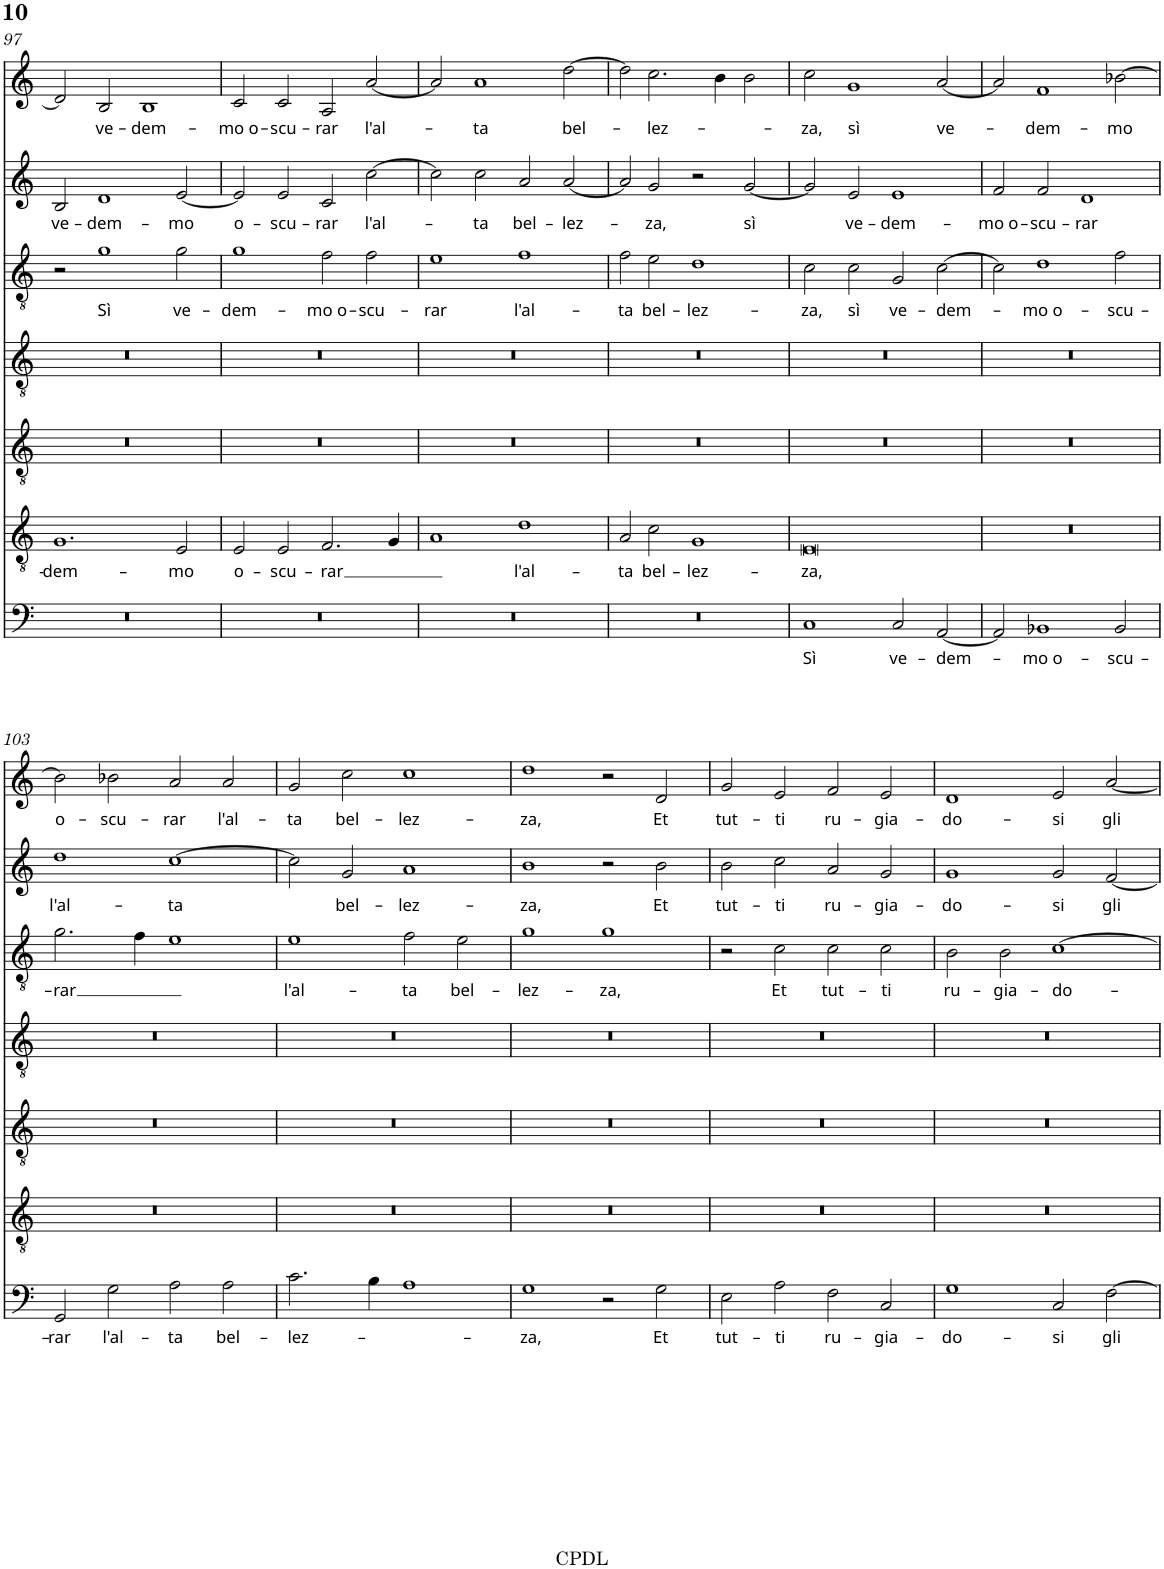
**kern	**text	**kern	**text	**kern	**kern	**kern	**text	**kern	**text	**kern	**text
*part7	*part7	*part6	*part6	*part5	*part4	*part3	*part3	*part2	*part2	*part1	*part1
*staff7	*staff7	*staff6	*staff6	*staff5	*staff4	*staff3	*staff3	*staff2	*staff2	*staff1	*staff1
*I"Bassus	*	*I"Quintus	*	*I"Settima	*I"Altus	*I"Tenor	*	*I"Sesto	*	*I"Cantus	*
!!LO:PB:g=z
*clefF4	*	*clefGv2	*	*clefGv2	*clefGv2	*clefGv2	*	*clefG2	*	*clefG2	*
*k[]	*	*k[]	*	*k[]	*k[]	*k[]	*	*k[]	*	*k[]	*
*M4/2	*	*M4/2	*	*M4/2	*M4/2	*M4/2	*	*M4/2	*	*M4/2	*
=97	=97	=97	=97	=97	=97	=97	=97	=97	=97	=97	=97
!	!	!	!LO:LY:b	!	!	!	!	!	!LO:LY:b	!	!
0r	.	1.G	-dem-	0r	0r	2r	.	2B/	ve-	2d/]	.
!	!	!	!	!	!	!	!LO:LY:b	!	!LO:LY:b	!	!LO:LY:b
.	.	.	.	.	.	1g	Sì	1d	-dem-	2B/	ve-
!	!	!	!	!	!	!	!	!	!	!	!LO:LY:b
.	.	.	.	.	.	.	.	.	.	1B	-dem-
!	!	!	!LO:LY:b	!	!	!	!LO:LY:b	!	!LO:LY:b	!	!
.	.	2E/	-mo	.	.	2g\	ve-	[<2e/	-mo	.	.
=98	=98	=98	=98	=98	=98	=98	=98	=98	=98	=98	=98
!	!	!	!LO:LY:b	!	!	!	!LO:LY:b	!	!LO:LY:b	!	!LO:LY:b
0r	.	2E/	o-	0r	0r	1g	-dem-	2e/]	o-	2c/	-mo o-
!	!	!	!LO:LY:b	!	!	!	!	!	!LO:LY:b	!	!LO:LY:b
.	.	2E/	-scu-	.	.	.	.	2e/	-scu-	2c/	-scu-
!	!	!	!LO:LY:b	!	!	!	!LO:LY:b	!	!LO:LY:b	!	!LO:LY:b
.	.	2.F/	-rar	.	.	2f\	-mo o-	2c/	-rar	2A/	-rar
!	!	!	!	!	!	!	!LO:LY:b	!	!LO:LY:b	!	!LO:LY:b
.	.	.	.	.	.	2f\	-scu-	[>2cc\	l'al-	[<2a/	l'al-
.	.	4G/	.	.	.	.	.	.	.	.	.
=99	=99	=99	=99	=99	=99	=99	=99	=99	=99	=99	=99
!	!	!	!	!	!	!	!LO:LY:b	!	!	!	!
0r	.	1A	.	0r	0r	1e	-rar	2cc\]	.	2a/]	.
!	!	!	!	!	!	!	!	!	!LO:LY:b	!	!LO:LY:b
.	.	.	.	.	.	.	.	2cc\	-ta	1a	-ta
!	!	!	!LO:LY:b	!	!	!	!LO:LY:b	!	!LO:LY:b	!	!
.	.	1d	l'al-	.	.	1f	l'al-	2a/	bel-	.	.
!	!	!	!	!	!	!	!	!	!LO:LY:b	!	!LO:LY:b
.	.	.	.	.	.	.	.	[<2a/	-lez-	[>2dd\	bel-
=100	=100	=100	=100	=100	=100	=100	=100	=100	=100	=100	=100
!	!	!	!LO:LY:b	!	!	!	!LO:LY:b	!	!	!	!
0r	.	2A/	-ta	0r	0r	2f\	-ta	2a/]	.	2dd\]	.
!	!	!	!LO:LY:b	!	!	!	!LO:LY:b	!	!LO:LY:b	!	!LO:LY:b
.	.	2c\	bel-	.	.	2e\	bel-	2g/	-za,	2.cc\	-lez-
!	!	!	!LO:LY:b	!	!	!	!LO:LY:b	!	!	!	!
.	.	1G	-lez-	.	.	1d	-lez-	2r	.	.	.
.	.	.	.	.	.	.	.	.	.	4b\	.
!	!	!	!	!	!	!	!	!	!LO:LY:b	!	!
.	.	.	.	.	.	.	.	[<2g/	sì	2b\	.
=101	=101	=101	=101	=101	=101	=101	=101	=101	=101	=101	=101
!	!LO:LY:b	!	!LO:LY:b	!	!	!	!LO:LY:b	!	!	!	!LO:LY:b
1C	Sì	0E	-za,	0r	0r	2c\	-za,	2g/]	.	2cc\	-za,
!	!	!	!	!	!	!	!LO:LY:b	!	!LO:LY:b	!	!LO:LY:b
.	.	.	.	.	.	2c\	sì	2e/	ve-	1g	sì
!	!LO:LY:b	!	!	!	!	!	!LO:LY:b	!	!LO:LY:b	!	!
2C/	ve-	.	.	.	.	2G/	ve-	1e	-dem-	.	.
!	!LO:LY:b	!	!	!	!	!	!LO:LY:b	!	!	!	!LO:LY:b
[<2AA/	-dem-	.	.	.	.	[>2c\	-dem-	.	.	[<2a/	ve-
=102	=102	=102	=102	=102	=102	=102	=102	=102	=102	=102	=102
!	!	!	!	!	!	!	!	!	!LO:LY:b	!	!
2AA/]	.	0r	.	0r	0r	2c\]	.	2f/	-mo o-	2a/]	.
!	!LO:LY:b	!	!	!	!	!	!LO:LY:b	!	!LO:LY:b	!	!LO:LY:b
1BB-X	-mo o-	.	.	.	.	1d	-mo o-	2f/	-scu-	1f	-dem-
!	!	!	!	!	!	!	!	!	!LO:LY:b	!	!
.	.	.	.	.	.	.	.	1d	-rar	.	.
!	!LO:LY:b	!	!	!	!	!	!LO:LY:b	!	!	!	!LO:LY:b
2BB-/	-scu-	.	.	.	.	2f\	-scu-	.	.	[>2b-X\	-mo
!!LO:LB:g=z
=103	=103	=103	=103	=103	=103	=103	=103	=103	=103	=103	=103
!	!LO:LY:b	!	!	!	!	!	!LO:LY:b	!	!LO:LY:b	!	!LO:LY:b
2GG/	-rar	0r	.	0r	0r	2.g\	-rar	1dd	l'al-	2b-\]	o-
!	!LO:LY:b	!	!	!	!	!	!	!	!	!	!LO:LY:b
2G\	l'al-	.	.	.	.	.	.	.	.	2b-X\	-scu-
.	.	.	.	.	.	4f\	.	.	.	.	.
!	!LO:LY:b	!	!	!	!	!	!	!	!LO:LY:b	!	!LO:LY:b
2A\	-ta	.	.	.	.	1e	.	[>1cc	-ta	2a/	-rar
!	!LO:LY:b	!	!	!	!	!	!	!	!	!	!LO:LY:b
2A\	bel-	.	.	.	.	.	.	.	.	2a/	l'al-
=104	=104	=104	=104	=104	=104	=104	=104	=104	=104	=104	=104
!	!LO:LY:b	!	!	!	!	!	!LO:LY:b	!	!	!	!LO:LY:b
2.c\	-lez-	0r	.	0r	0r	1e	l'al-	2cc\]	.	2g/	-ta
!	!	!	!	!	!	!	!	!	!LO:LY:b	!	!LO:LY:b
.	.	.	.	.	.	.	.	2g/	bel-	2cc\	bel-
4B\	.	.	.	.	.	.	.	.	.	.	.
!	!	!	!	!	!	!	!LO:LY:b	!	!LO:LY:b	!	!LO:LY:b
1A	.	.	.	.	.	2f\	-ta	1a	-lez-	1cc	-lez-
!	!	!	!	!	!	!	!LO:LY:b	!	!	!	!
.	.	.	.	.	.	2e\	bel-	.	.	.	.
=105	=105	=105	=105	=105	=105	=105	=105	=105	=105	=105	=105
!	!LO:LY:b	!	!	!	!	!	!LO:LY:b	!	!LO:LY:b	!	!LO:LY:b
1G	-za,	0r	.	0r	0r	1g	-lez-	1b	-za,	1dd	-za,
!	!	!	!	!	!	!	!LO:LY:b	!	!	!	!
2r	.	.	.	.	.	1g	-za,	2r	.	2r	.
!	!LO:LY:b	!	!	!	!	!	!	!	!LO:LY:b	!	!LO:LY:b
2G\	Et	.	.	.	.	.	.	2b\	Et	2d/	Et
=106	=106	=106	=106	=106	=106	=106	=106	=106	=106	=106	=106
!	!LO:LY:b	!	!	!	!	!	!	!	!LO:LY:b	!	!LO:LY:b
2E\	tut-	0r	.	0r	0r	2r	.	2b\	tut-	2g/	tut-
!	!LO:LY:b	!	!	!	!	!	!LO:LY:b	!	!LO:LY:b	!	!LO:LY:b
2A\	-ti	.	.	.	.	2c\	Et	2cc\	-ti	2e/	-ti
!	!LO:LY:b	!	!	!	!	!	!LO:LY:b	!	!LO:LY:b	!	!LO:LY:b
2F\	ru-	.	.	.	.	2c\	tut-	2a/	ru-	2f/	ru-
!	!LO:LY:b	!	!	!	!	!	!LO:LY:b	!	!LO:LY:b	!	!LO:LY:b
2C/	-gia-	.	.	.	.	2c\	-ti	2g/	-gia-	2e/	-gia-
=107	=107	=107	=107	=107	=107	=107	=107	=107	=107	=107	=107
*	*	*	*	*	*	*	*	*	*	*k[]	*
*	*	*	*	*	*	*	*	*	*	*C:	*
!	!LO:LY:b	!	!	!	!	!	!LO:LY:b	!	!LO:LY:b	!	!LO:LY:b
1G	-do-	0r	.	0r	0r	2B\	ru-	1g	-do-	1d	-do-
!	!	!	!	!	!	!	!LO:LY:b	!	!	!	!
.	.	.	.	.	.	2B\	-gia-	.	.	.	.
!	!LO:LY:b	!	!	!	!	!	!LO:LY:b	!	!LO:LY:b	!	!LO:LY:b
2C/	-si	.	.	.	.	[>1c	-do-	2g/	-si	2e/	-si
!	!LO:LY:b	!	!	!	!	!	!	!	!LO:LY:b	!	!LO:LY:b
[>2F\	gli	.	.	.	.	.	.	[<2f/	gli	[<2a/	gli
=	=	=	=	=	=	=	=	=	=	=	=
*-	*-	*-	*-	*-	*-	*-	*-	*-	*-	*-	*-
